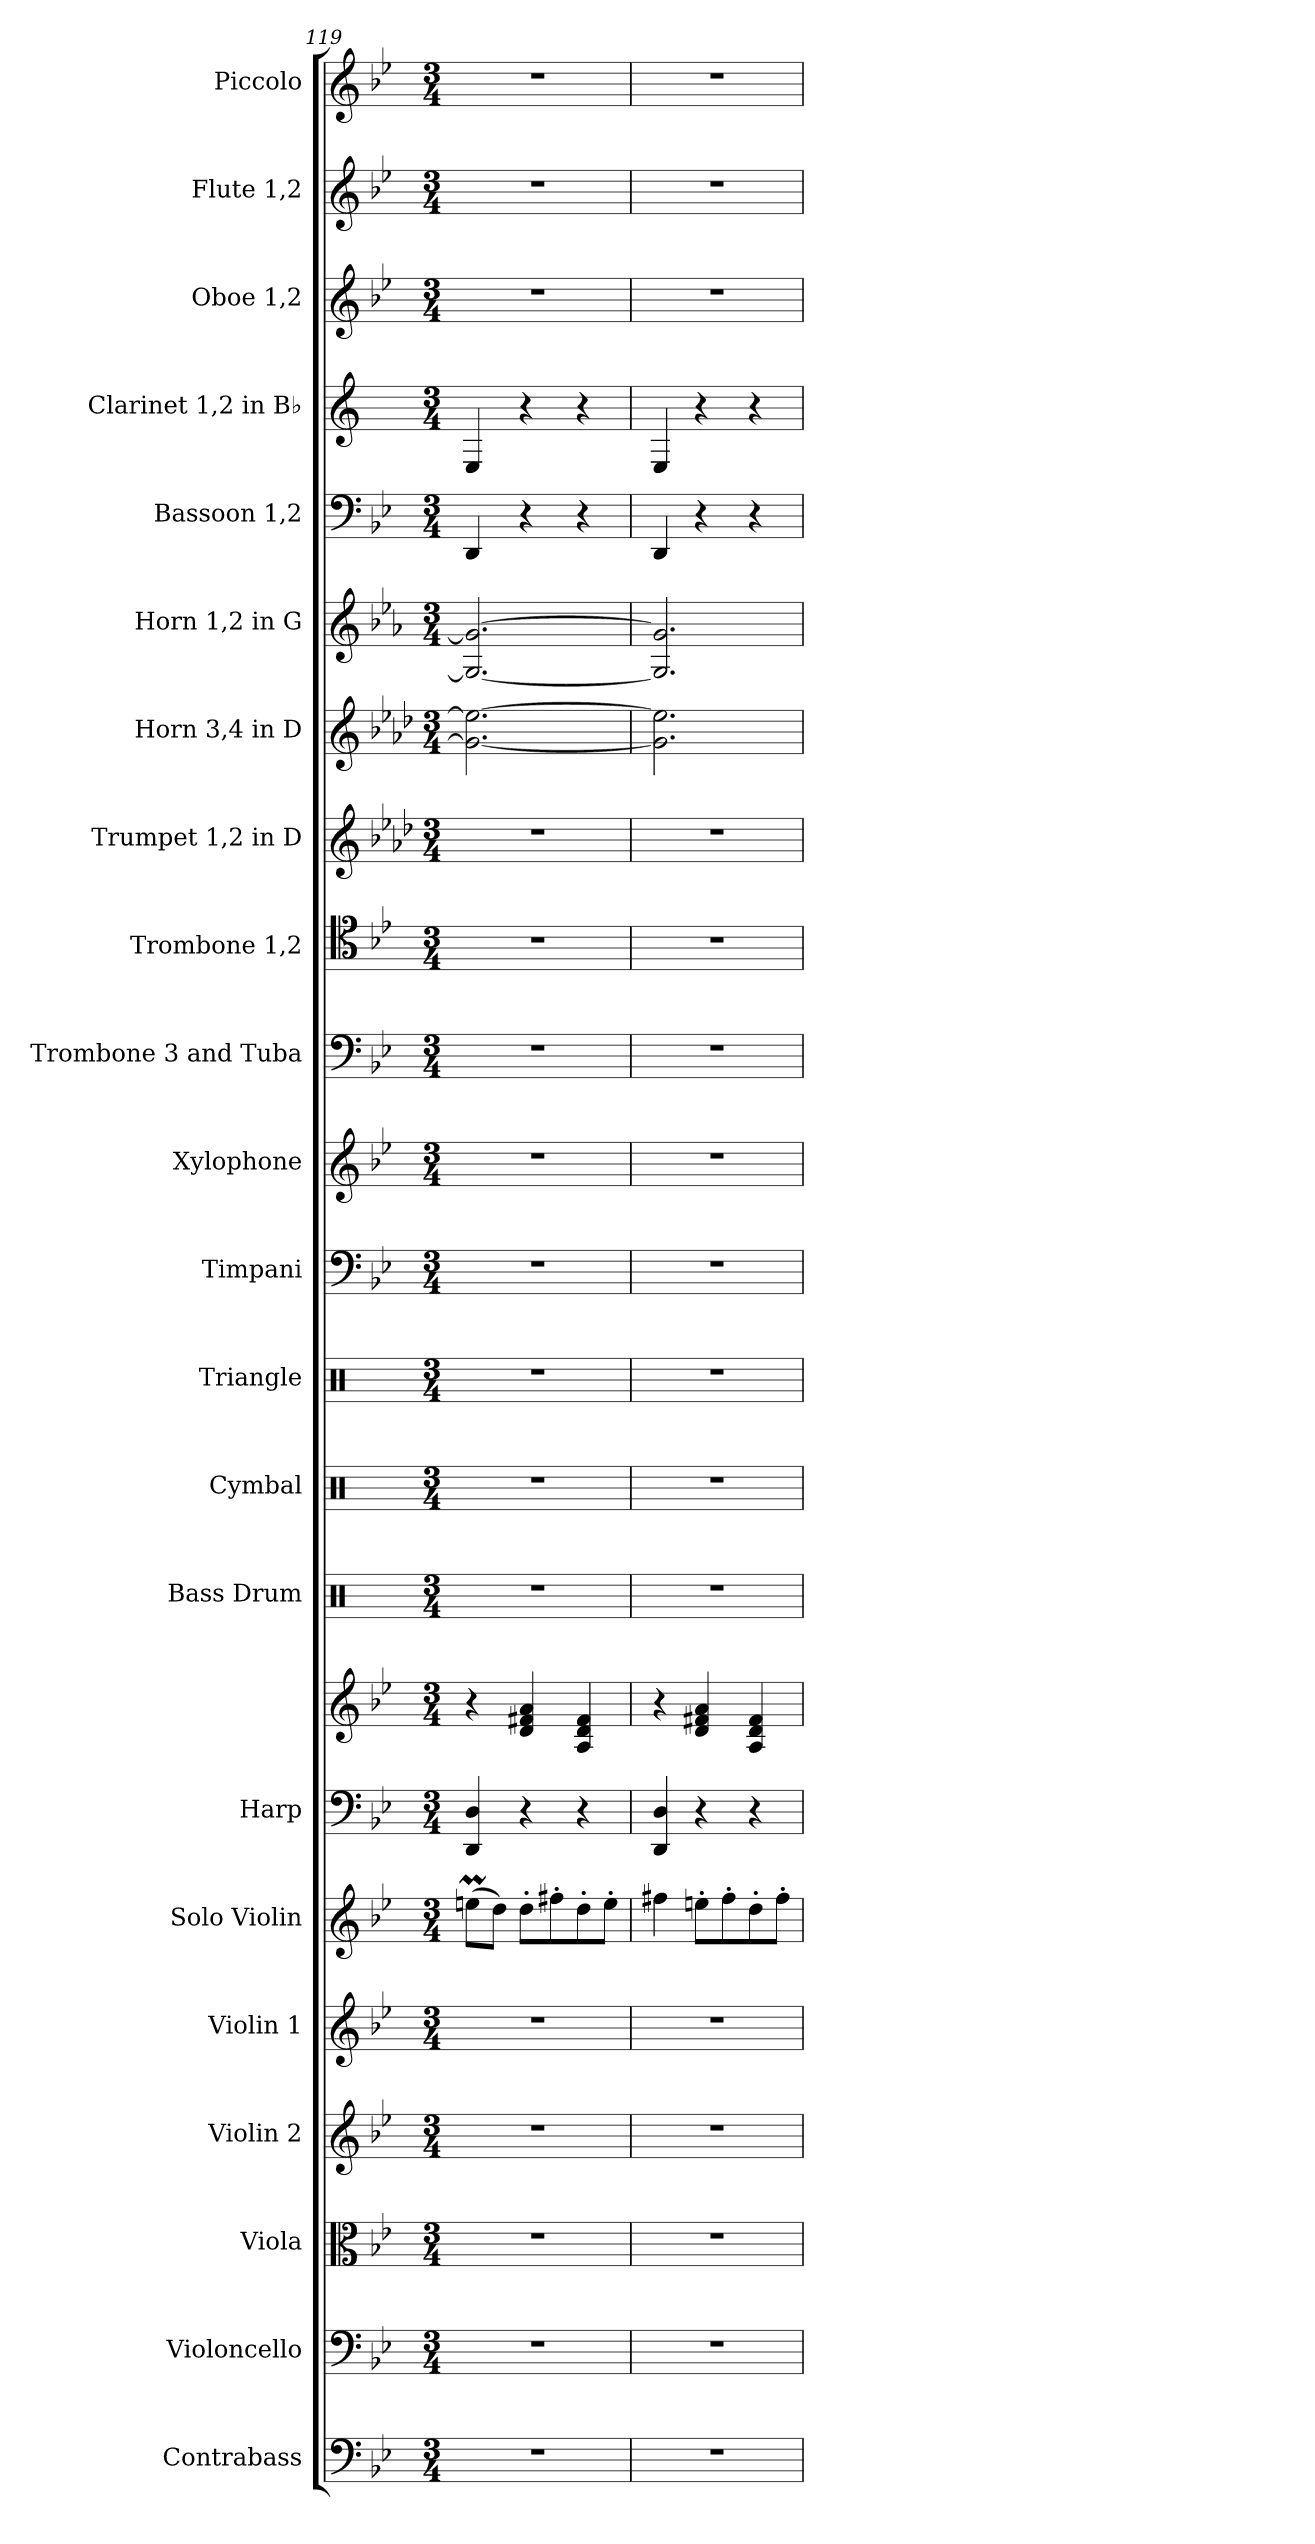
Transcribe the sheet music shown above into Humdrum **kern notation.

**kern	**kern	**kern	**kern	**kern	**kern	**kern	**kern	**kern	**kern	**kern	**kern	**kern	**kern	**kern	**kern	**kern	**kern	**kern	**kern	**kern	**kern	**kern
*part22	*part21	*part20	*part19	*part18	*part17	*part16	*part16	*part15	*part14	*part13	*part12	*part11	*part10	*part9	*part8	*part7	*part6	*part5	*part4	*part3	*part2	*part1
*staff23	*staff22	*staff21	*staff20	*staff19	*staff18	*staff17	*staff16	*staff15	*staff14	*staff13	*staff12	*staff11	*staff10	*staff9	*staff8	*staff7	*staff6	*staff5	*staff4	*staff3	*staff2	*staff1
*I"Contrabass	*I"Violoncello	*I"Viola	*I"Violin 2	*I"Violin 1	*I"Solo Violin	*I"Harp	*	*I"Bass Drum	*I"Cymbal	*I"Triangle	*I"Timpani	*I"Xylophone	*I"Trombone 3 and Tuba	*I"Trombone 1,2	*I"Trumpet 1,2 in D	*I"Horn 3,4 in D	*I"Horn 1,2 in G	*I"Bassoon 1,2	*I"Clarinet 1,2 in B♭	*I"Oboe 1,2	*I"Flute 1,2	*I"Piccolo
*I'Cb.	*I'Vc.	*I'Vla.	*I'Vln. 2	*I'Vln. 1	*I'Solo Vln.	*I'Hrp.	*	*I'B.D	*I'Cym.	*I'Trgl.	*I'Timp.	*I'Xyl.	*I'Tbn. 3 and Tba.	*I'Tbn. 1,2	*I'Tpt. 1,2 in D	*I'Hn. 3,4 in D	*I'Hn. 1,2 in G	*I'Bsn. 1,2	*I'Cl. 1,2 in B♭	*I'Ob. 1,2	*I'Fl. 1,2	*I'Picc.
*clefF4	*clefF4	*clefC3	*clefG2	*clefG2	*clefG2	*clefF4	*clefG2	*clefX	*clefX	*clefX	*clefF4	*clefG2	*clefF4	*clefC4	*clefG2	*clefG2	*clefG2	*clefF4	*clefG2	*clefG2	*clefG2	*clefG2
*ITrd7c12	*	*	*	*	*	*	*	*	*	*	*	*ITrd-7c-12	*	*	*ITrd-1c-2	*ITrd6c10	*ITrd3c5	*	*ITrd1c2	*	*	*ITrd-7c-12
*k[b-e-]	*k[b-e-]	*k[b-e-]	*k[b-e-]	*k[b-e-]	*k[b-e-]	*k[b-e-]	*k[b-e-]	*k[]	*k[]	*k[]	*k[b-e-]	*k[b-e-]	*k[b-e-]	*k[b-e-]	*k[b-e-]	*k[b-e-]	*k[b-e-]	*k[b-e-]	*k[b-e-]	*k[b-e-]	*k[b-e-]	*k[b-e-]
*M3/4	*M3/4	*M3/4	*M3/4	*M3/4	*M3/4	*M3/4	*M3/4	*M3/4	*M3/4	*M3/4	*M3/4	*M3/4	*M3/4	*M3/4	*M3/4	*M3/4	*M3/4	*M3/4	*M3/4	*M3/4	*M3/4	*M3/4
=119	=119	=119	=119	=119	=119	=119	=119	=119	=119	=119	=119	=119	=119	=119	=119	=119	=119	=119	=119	=119	=119	=119
2.r	2.r	2.r	2.r	2.r	(>8eenm\L	4DD/ 4D/	4r	2.r	2.r	2.r	2.r	2.r	2.r	2.r	2.r	2.A\_ 2.f#\_	2.D/_ 2.d/_	4DD/	4D/	2.r	2.r	2.r
.	.	.	.	.	8dd\J)	.	.	.	.	.	.	.	.	.	.	.	.	.	.	.	.	.
.	.	.	.	.	8dd'\L	4r	4d/ 4f#X/ 4a/	.	.	.	.	.	.	.	.	.	.	4r	4r	.	.	.
.	.	.	.	.	8ff#X'\	.	.	.	.	.	.	.	.	.	.	.	.	.	.	.	.	.
.	.	.	.	.	8dd'\	4r	4A/ 4d/ 4f#/	.	.	.	.	.	.	.	.	.	.	4r	4r	.	.	.
.	.	.	.	.	8ee'\J	.	.	.	.	.	.	.	.	.	.	.	.	.	.	.	.	.
=120	=120	=120	=120	=120	=120	=120	=120	=120	=120	=120	=120	=120	=120	=120	=120	=120	=120	=120	=120	=120	=120	=120
2.r	2.r	2.r	2.r	2.r	4ff#X\	4DD/ 4D/	4r	2.r	2.r	2.r	2.r	2.r	2.r	2.r	2.r	2.A\] 2.f#\]	2.D/] 2.d/]	4DD/	4D/	2.r	2.r	2.r
.	.	.	.	.	8een'\L	4r	4d/ 4f#X/ 4a/	.	.	.	.	.	.	.	.	.	.	4r	4r	.	.	.
.	.	.	.	.	8ff#'\	.	.	.	.	.	.	.	.	.	.	.	.	.	.	.	.	.
.	.	.	.	.	8dd'\	4r	4A/ 4d/ 4f#/	.	.	.	.	.	.	.	.	.	.	4r	4r	.	.	.
.	.	.	.	.	8ff#'\J	.	.	.	.	.	.	.	.	.	.	.	.	.	.	.	.	.
=	=	=	=	=	=	=	=	=	=	=	=	=	=	=	=	=	=	=	=	=	=	=
*-	*-	*-	*-	*-	*-	*-	*-	*-	*-	*-	*-	*-	*-	*-	*-	*-	*-	*-	*-	*-	*-	*-
